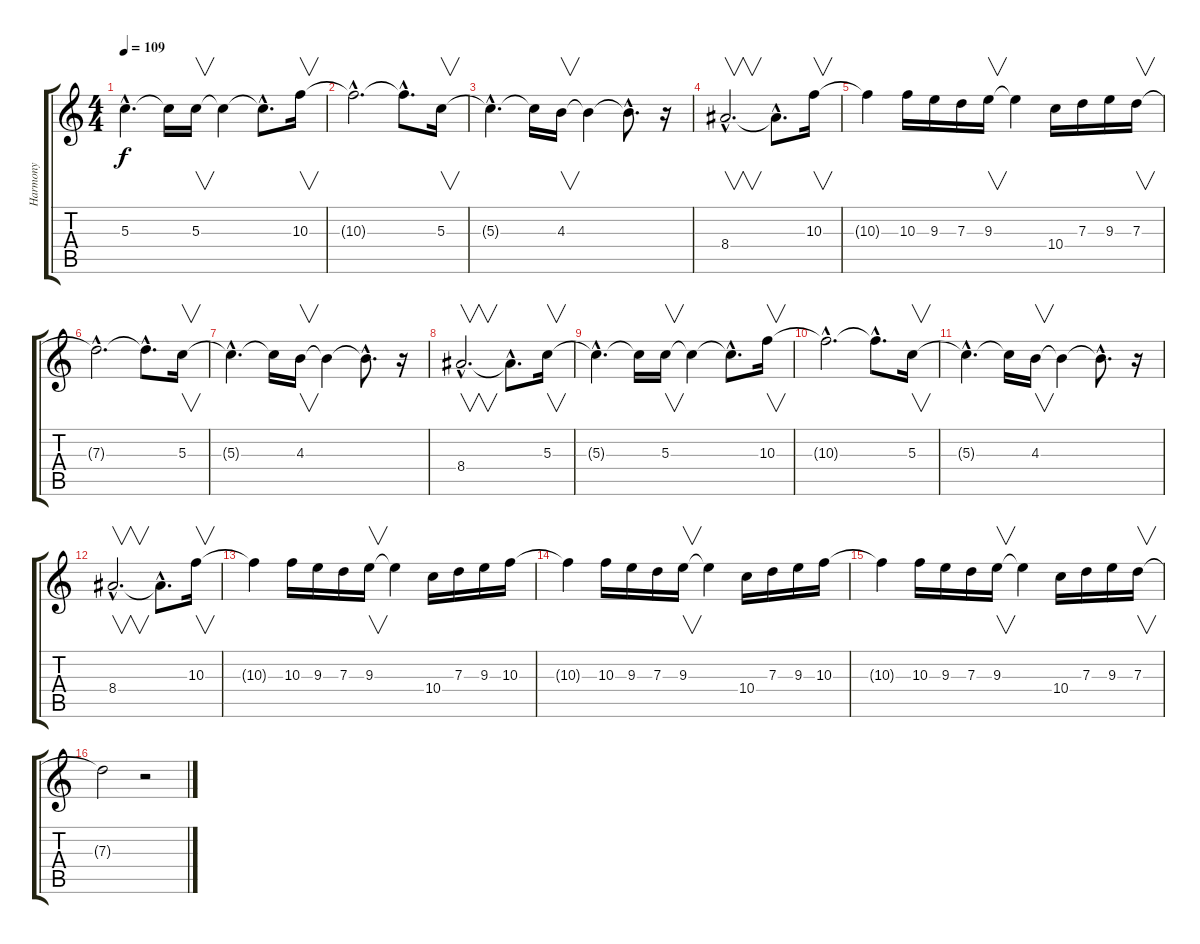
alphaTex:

\track ("Harmony" "Harmony") {instrument overdrivenguitar}
\staff {score tabs}
\tuning (E4 B3 G3 D3 A2 E2) {hide}
\ts (4 4)
\tempo 109
\clef g2
\ks c
5.3{hac t}.4{d dy f} 5.3{t}.16 5.3.16{v} 5.3{t}.4 5.3{hac t}.8{d} 10.3.16{v} |
10.3{hac t}.2{d} 10.3{hac t}.8{d} 5.3.16{v} |
5.3{hac t}.4{d} 5.3{t}.16 4.3.16{v} 4.3{t}.4 4.3{hac t}.8{d} r.16 |
8.4{hac}.2{v d} 8.4{hac t}.8{d} 10.3.16{v} |
10.3{t}.4 10.3.16 9.3.16 7.3.16 9.3.16{v} 9.3{t}.4 10.4.16 7.3.16 9.3.16 7.3.16{v} |
7.3{hac t}.2{d} 7.3{hac t}.8{d} 5.3.16{v} |
5.3{hac t}.4{d} 5.3{t}.16 4.3.16{v} 4.3{t}.4 4.3{hac t}.8{d} r.16 |
8.4{hac}.2{v d} 8.4{hac t}.8{d} 5.3.16{v} |
5.3{hac t}.4{d} 5.3{t}.16 5.3.16{v} 5.3{t}.4 5.3{hac t}.8{d} 10.3.16{v} |
10.3{hac t}.2{d} 10.3{hac t}.8{d} 5.3.16{v} |
5.3{hac t}.4{d} 5.3{t}.16 4.3.16{v} 4.3{t}.4 4.3{hac t}.8{d} r.16 |
8.4{hac}.2{v d} 8.4{hac t}.8{d} 10.3.16{v} |
10.3{t}.4 10.3.16 9.3.16 7.3.16 9.3.16{v} 9.3{t}.4 10.4.16 7.3.16 9.3.16 10.3.16 |
10.3{t}.4 10.3.16 9.3.16 7.3.16 9.3.16{v} 9.3{t}.4 10.4.16 7.3.16 9.3.16 10.3.16 |
10.3{t}.4 10.3.16 9.3.16 7.3.16 9.3.16{v} 9.3{t}.4 10.4.16 7.3.16 9.3.16 7.3.16{v} |
7.3{t}.2 r.2
